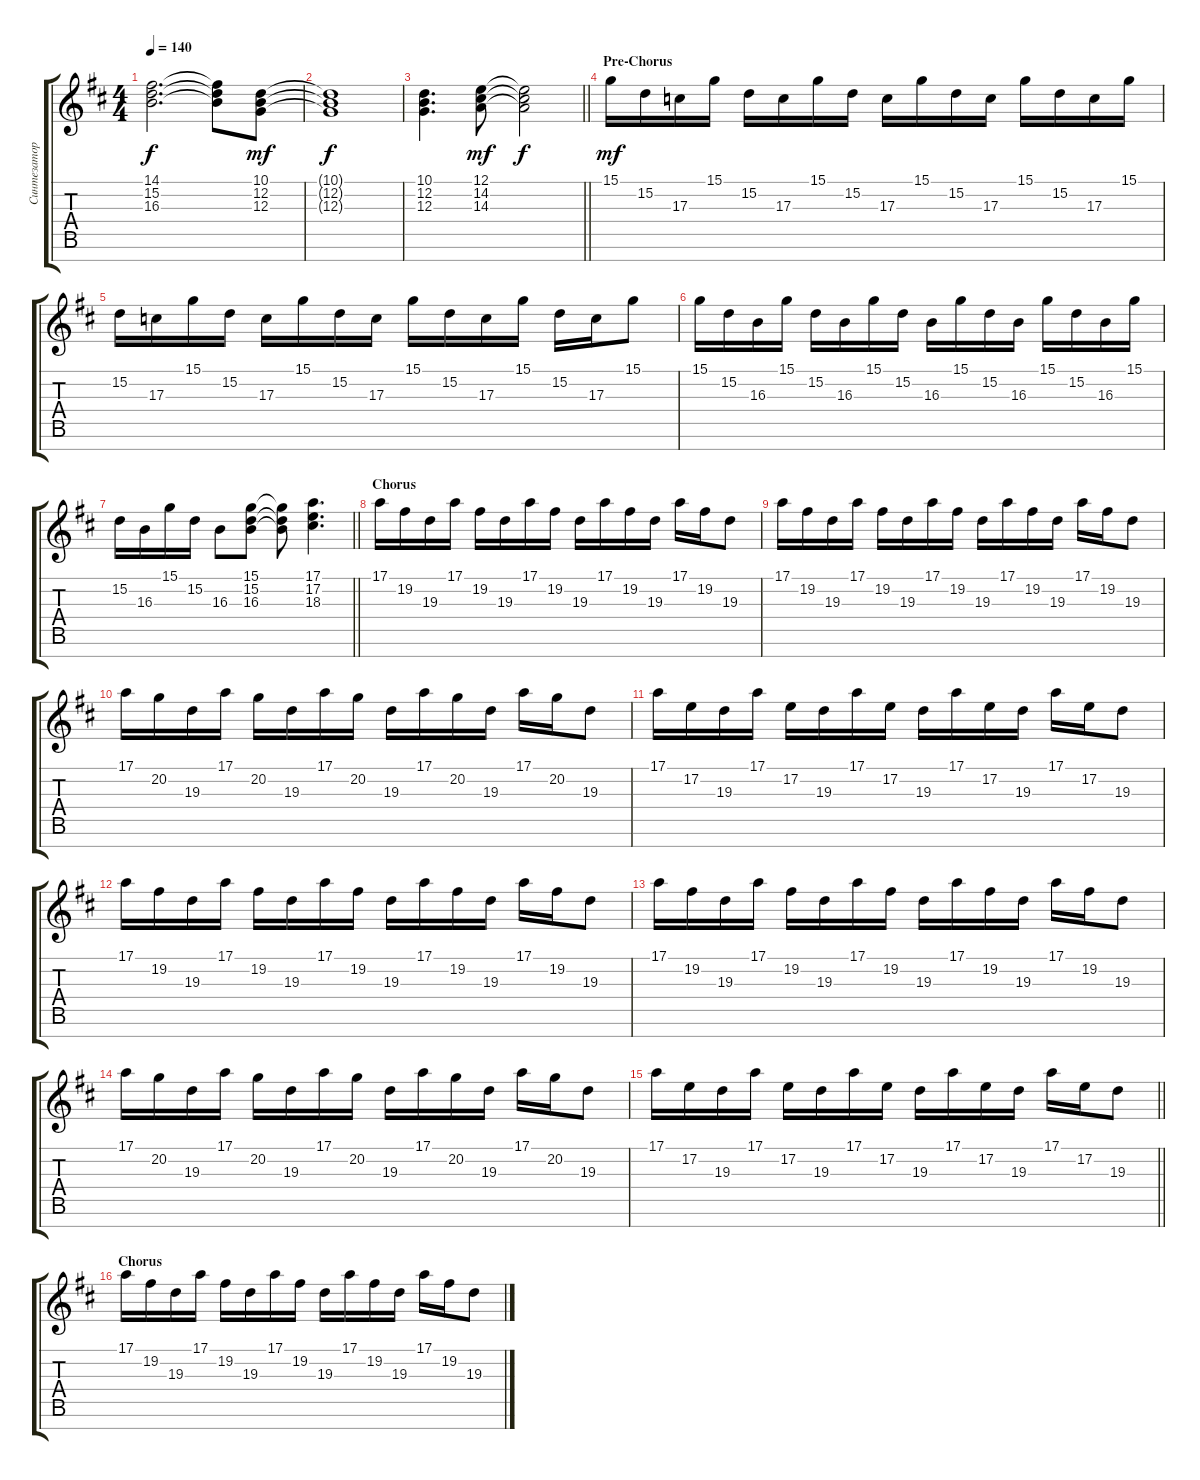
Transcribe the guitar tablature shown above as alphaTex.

\track ("Синтезатор" "Синтезатор") {instrument tremolostrings}
\staff {score tabs}
\tuning (E4 B3 G3 D3 A2 E2 B1) {hide}
\ts (4 4)
\tempo 140
\clef g2
\ks bminor
(14.1{t} 15.2{t} 16.3{t}).2{d dy f} (14.1{t} 15.2{t} 16.3{t}).8 (10.1 12.2 12.3).8{dy mf} |
(10.1{t} 12.2{t} 12.3{t}).1{dy f} |
\barLineRight lightlight
(10.1 12.2 12.3).4{d} (12.1 14.2 14.3).8{dy mf} (12.1{t} 14.2{t} 14.3{t}).2{dy f} |
\section ("" "Pre-Chorus")
15.1.16{dy mf} 15.2.16 17.3.16 15.1.16 15.2.16 17.3.16 15.1.16 15.2.16 17.3.16 15.1.16 15.2.16 17.3.16 15.1.16 15.2.16 17.3.16 15.1.16 |
15.2.16 17.3.16 15.1.16 15.2.16 17.3.16 15.1.16 15.2.16 17.3.16 15.1.16 15.2.16 17.3.16 15.1.16 15.2.16 17.3.16 15.1.8 |
15.1.16 15.2.16 16.3.16 15.1.16 15.2.16 16.3.16 15.1.16 15.2.16 16.3.16 15.1.16 15.2.16 16.3.16 15.1.16 15.2.16 16.3.16 15.1.16 |
\barLineRight lightlight
15.2.16 16.3.16 15.1.16 15.2.16 16.3.8 (15.1 15.2 16.3).8 (15.1{t} 15.2{t} 16.3{t}).8 (17.1 17.2 18.3).4{d} |
\section ("" "Chorus")
17.1.16 19.2.16 19.3.16 17.1.16 19.2.16 19.3.16 17.1.16 19.2.16 19.3.16 17.1.16 19.2.16 19.3.16 17.1.16 19.2.16 19.3.8 |
17.1.16 19.2.16 19.3.16 17.1.16 19.2.16 19.3.16 17.1.16 19.2.16 19.3.16 17.1.16 19.2.16 19.3.16 17.1.16 19.2.16 19.3.8 |
17.1.16 20.2.16 19.3.16 17.1.16 20.2.16 19.3.16 17.1.16 20.2.16 19.3.16 17.1.16 20.2.16 19.3.16 17.1.16 20.2.16 19.3.8 |
17.1.16 17.2.16 19.3.16 17.1.16 17.2.16 19.3.16 17.1.16 17.2.16 19.3.16 17.1.16 17.2.16 19.3.16 17.1.16 17.2.16 19.3.8 |
17.1.16 19.2.16 19.3.16 17.1.16 19.2.16 19.3.16 17.1.16 19.2.16 19.3.16 17.1.16 19.2.16 19.3.16 17.1.16 19.2.16 19.3.8 |
17.1.16 19.2.16 19.3.16 17.1.16 19.2.16 19.3.16 17.1.16 19.2.16 19.3.16 17.1.16 19.2.16 19.3.16 17.1.16 19.2.16 19.3.8 |
17.1.16 20.2.16 19.3.16 17.1.16 20.2.16 19.3.16 17.1.16 20.2.16 19.3.16 17.1.16 20.2.16 19.3.16 17.1.16 20.2.16 19.3.8 |
\barLineRight lightlight
17.1.16 17.2.16 19.3.16 17.1.16 17.2.16 19.3.16 17.1.16 17.2.16 19.3.16 17.1.16 17.2.16 19.3.16 17.1.16 17.2.16 19.3.8 |
\section ("" "Chorus")
17.1.16 19.2.16 19.3.16 17.1.16 19.2.16 19.3.16 17.1.16 19.2.16 19.3.16 17.1.16 19.2.16 19.3.16 17.1.16 19.2.16 19.3.8
